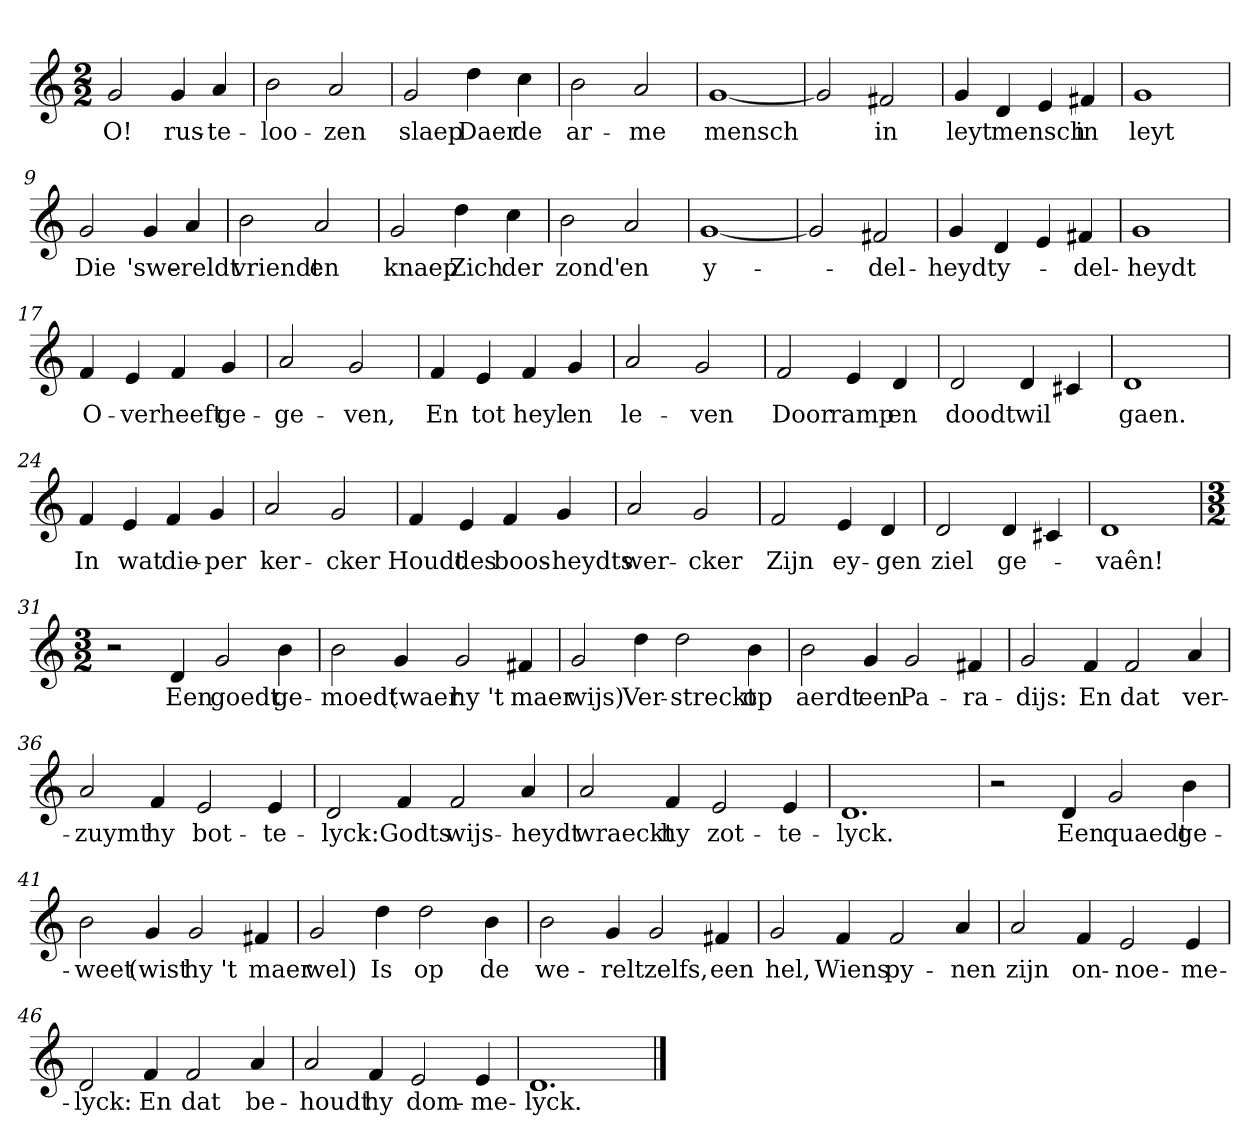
**kern	**text
*part1	*part1
*staff1	*staff1
*clefG2	*
*k[]	*
*D:dor	*
*M2/2	*
*MM120	*
=1	=1
2g	O!
4g	rus-
4a	-te-
=2	=2
2b	-loo-
2a	-zen
=3	=3
2g	slaep
4dd	Daer
4cc	de
=4	=4
2b	ar-
2a	-me
=5	=5
[1g	mensch
=6	=6
2g]	.
2f#X	in
=7	=7
4g	leyt
4d	mensch
4e	.
4f#X	in
=8	=8
1g	leyt
=9	=9
2g	Die
4g	'swe-
4a	-reldt
=10	=10
2b	vriendt
2a	en
=11	=11
2g	knaep
4dd	Zich
4cc	der
=12	=12
2b	zond'
2a	en
=13	=13
[1g	y-
=14	=14
2g]	.
2f#X	-del-
=15	=15
4g	-heydt
4d	y-
4e	.
4f#X	-del-
=16	=16
1g	-heydt
=17	=17
4f	O-
4e	-ver
4f	heeft
4g	ge-
=18	=18
2a	-ge-
2g	-ven,
=19	=19
4f	En
4e	tot
4f	heyl
4g	en
=20	=20
2a	le-
2g	-ven
=21	=21
2f	Door
4e	ramp
4d	en
=22	=22
2d	doodt
4d	wil
4c#X	.
=23	=23
1d	gaen.
=24	=24
4f	In
4e	wat
4f	die-
4g	-per
=25	=25
2a	ker-
2g	-cker
=26	=26
4f	Houdt
4e	des
4f	boos-
4g	-heydts
=27	=27
2a	wer-
2g	-cker
=28	=28
2f	Zijn
4e	ey-
4d	-gen
=29	=29
2d	ziel
4d	ge-
4c#X	.
=30	=30
1d	-vaên!
=31	=31
*M3/2	*
2r	.
4d	Een
2g	goedt
4b	ge-
=32	=32
2b	-moedt
4g	(waer
2g	hy 't
4f#X	maer
=33	=33
2g	wijs)
4dd	Ver-
2dd	-streckt
4b	op
=34	=34
2b	aerdt
4g	een
2g	Pa-
4f#X	-ra-
=35	=35
2g	-dijs:
4f	En
2f	dat
4a	ver-
=36	=36
2a	-zuymt
4f	hy
2e	bot-
4e	-te-
=37	=37
2d	-lyck:
4f	Godts
2f	wijs-
4a	-heydt
=38	=38
2a	wraeckt
4f	hy
2e	zot-
4e	-te-
=39	=39
1.d	-lyck.
=40	=40
2r	.
4d	Een
2g	quaedt
4b	ge-
=41	=41
2b	-weet
4g	(wist
2g	hy 't
4f#X	maer
=42	=42
2g	wel)
4dd	Is
2dd	op
4b	de
=43	=43
2b	we-
4g	-relt
2g	zelfs,
4f#X	een
=44	=44
2g	hel,
4f	Wiens
2f	py-
4a	-nen
=45	=45
2a	zijn
4f	on-
2e	-noe-
4e	-me-
=46	=46
2d	-lyck:
4f	En
2f	dat
4a	be-
=47	=47
2a	-houdt
4f	hy
2e	dom-
4e	-me-
=48	=48
1.d	-lyck.
==	==
*-	*-
